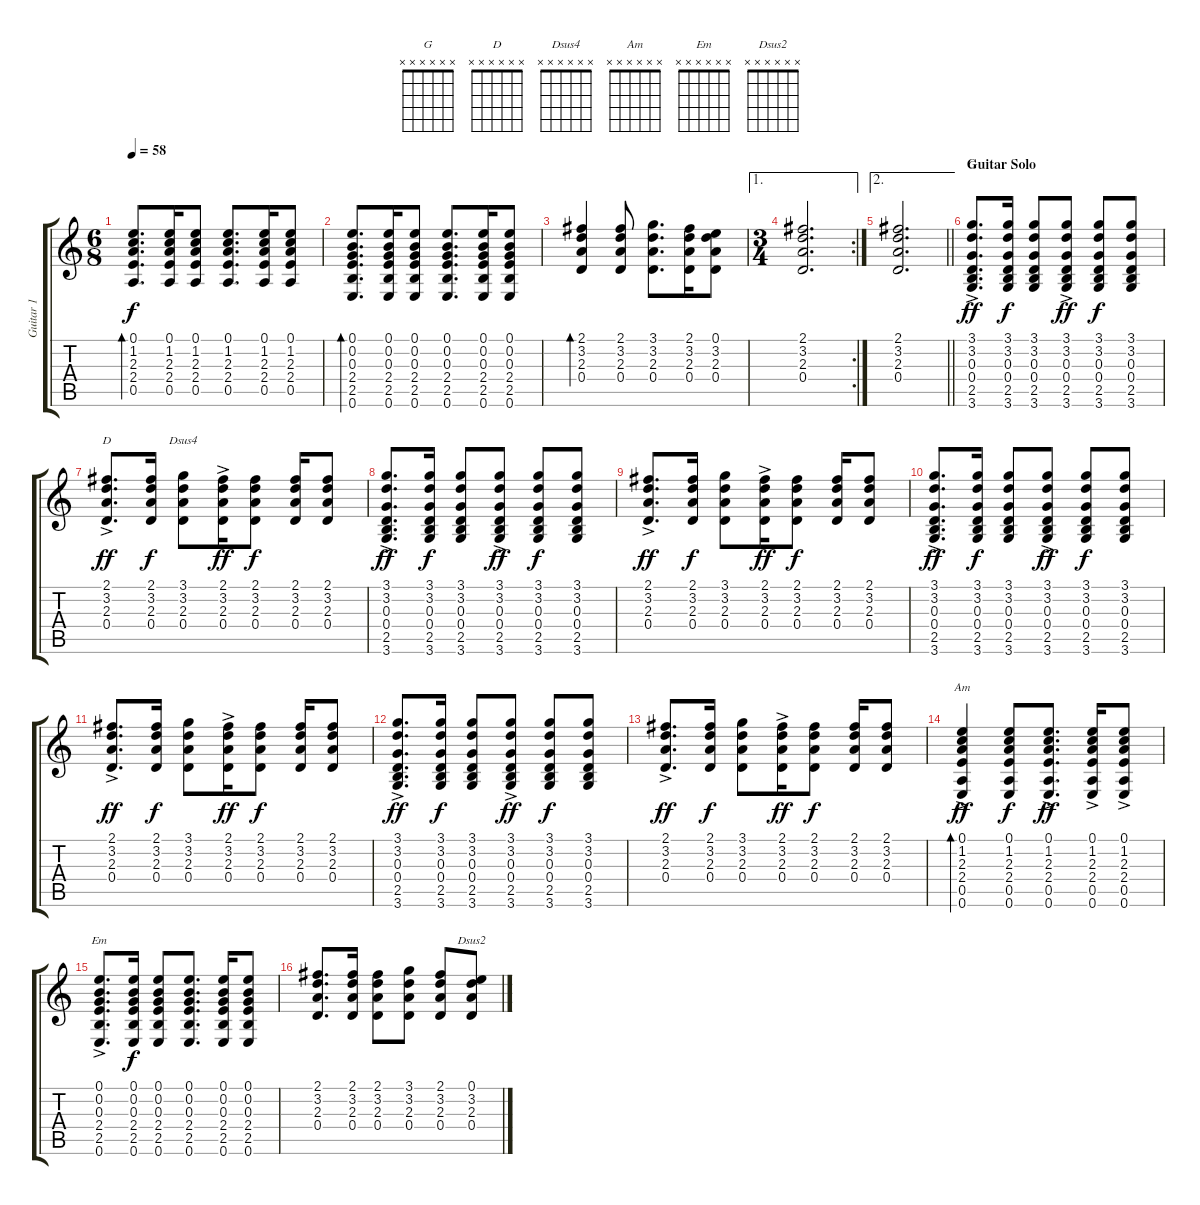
\track ("Guitar 1" "Guitar 1") {instrument acousticguitarsteel}
\staff {score tabs}
\tuning (E4 B3 G3 D3 A2 E2) {hide}
\chord ("G" x x x x x x)
\chord ("D" x x x x x x)
\chord ("Dsus4" x x x x x x)
\chord ("Am" x x x x x x)
\chord ("Em" x x x x x x)
\chord ("Dsus2" x x x x x x)
\ts (6 8)
\tempo 58
\clef g2
\ks c
(0.1 1.2 2.3 2.4 0.5).8{d bd 120 dy f} (0.1 1.2 2.3 2.4 0.5).16 (0.1 1.2 2.3 2.4 0.5).8 (0.1 1.2 2.3 2.4 0.5).8{d} (0.1 1.2 2.3 2.4 0.5).16 (0.1 1.2 2.3 2.4 0.5).8 |
(0.1 0.2 0.3 2.4 2.5 0.6).8{d bd 120} (0.1 0.2 0.3 2.4 2.5 0.6).16 (0.1 0.2 0.3 2.4 2.5 0.6).8 (0.1 0.2 0.3 2.4 2.5 0.6).8{d} (0.1 0.2 0.3 2.4 2.5 0.6).16 (0.1 0.2 0.3 2.4 2.5 0.6).8 |
(2.1 3.2 2.3 0.4).4{bd 120} (2.1 3.2 2.3 0.4).8 (3.1 3.2 2.3 0.4).8{d} (2.1 3.2 2.3 0.4).16 (0.1 3.2 2.3 0.4).8 |
\ae 1
\rc 2
\ts (3 4)
(2.1 3.2 2.3 0.4).2{d} |
\ae 2
\barLineRight lightlight
(2.1 3.2 2.3 0.4).2{d} |
\section ("" "Guitar Solo")
(3.1{ac} 3.2{ac} 0.3{ac} 0.4{ac} 2.5{ac} 3.6{ac}).8{d ch "G" dy ff volume 7} (3.1 3.2 0.3 0.4 2.5 3.6).16{dy f} (3.1 3.2 0.3 0.4 2.5 3.6).8 (3.1{ac} 3.2{ac} 0.3{ac} 0.4{ac} 2.5{ac} 3.6{ac}).8{dy ff} (3.1 3.2 0.3 0.4 2.5 3.6).8{dy f} (3.1 3.2 0.3 0.4 2.5 3.6).8 |
(2.1{ac} 3.2{ac} 2.3{ac} 0.4{ac}).8{d ch "D" dy ff} (2.1 3.2 2.3 0.4).16{dy f} (3.1 3.2 2.3 0.4).8{ch "Dsus4"} (2.1{ac} 3.2{ac} 2.3{ac} 0.4{ac}).16{dy ff} (2.1 3.2 2.3 0.4).8{dy f} (2.1 3.2 2.3 0.4).16 (2.1 3.2 2.3 0.4).8 |
(3.1{ac} 3.2{ac} 0.3{ac} 0.4{ac} 2.5{ac} 3.6{ac}).8{d dy ff} (3.1 3.2 0.3 0.4 2.5 3.6).16{dy f} (3.1 3.2 0.3 0.4 2.5 3.6).8 (3.1{ac} 3.2{ac} 0.3{ac} 0.4{ac} 2.5{ac} 3.6{ac}).8{dy ff} (3.1 3.2 0.3 0.4 2.5 3.6).8{dy f} (3.1 3.2 0.3 0.4 2.5 3.6).8 |
(2.1{ac} 3.2{ac} 2.3{ac} 0.4{ac}).8{d dy ff} (2.1 3.2 2.3 0.4).16{dy f} (3.1 3.2 2.3 0.4).8 (2.1{ac} 3.2{ac} 2.3{ac} 0.4{ac}).16{dy ff} (2.1 3.2 2.3 0.4).8{dy f} (2.1 3.2 2.3 0.4).16 (2.1 3.2 2.3 0.4).8 |
(3.1{ac} 3.2{ac} 0.3{ac} 0.4{ac} 2.5{ac} 3.6{ac}).8{d dy ff} (3.1 3.2 0.3 0.4 2.5 3.6).16{dy f} (3.1 3.2 0.3 0.4 2.5 3.6).8 (3.1{ac} 3.2{ac} 0.3{ac} 0.4{ac} 2.5{ac} 3.6{ac}).8{dy ff} (3.1 3.2 0.3 0.4 2.5 3.6).8{dy f} (3.1 3.2 0.3 0.4 2.5 3.6).8 |
(2.1{ac} 3.2{ac} 2.3{ac} 0.4{ac}).8{d dy ff} (2.1 3.2 2.3 0.4).16{dy f} (3.1 3.2 2.3 0.4).8 (2.1{ac} 3.2{ac} 2.3{ac} 0.4{ac}).16{dy ff} (2.1 3.2 2.3 0.4).8{dy f} (2.1 3.2 2.3 0.4).16 (2.1 3.2 2.3 0.4).8 |
(3.1{ac} 3.2{ac} 0.3{ac} 0.4{ac} 2.5{ac} 3.6{ac}).8{d dy ff} (3.1 3.2 0.3 0.4 2.5 3.6).16{dy f} (3.1 3.2 0.3 0.4 2.5 3.6).8 (3.1{ac} 3.2{ac} 0.3{ac} 0.4{ac} 2.5{ac} 3.6{ac}).8{dy ff} (3.1 3.2 0.3 0.4 2.5 3.6).8{dy f} (3.1 3.2 0.3 0.4 2.5 3.6).8 |
(2.1{ac} 3.2{ac} 2.3{ac} 0.4{ac}).8{d dy ff} (2.1 3.2 2.3 0.4).16{dy f} (3.1 3.2 2.3 0.4).8 (2.1{ac} 3.2{ac} 2.3{ac} 0.4{ac}).16{dy ff} (2.1 3.2 2.3 0.4).8{dy f} (2.1 3.2 2.3 0.4).16 (2.1 3.2 2.3 0.4).8 |
(0.1{ac} 1.2{ac} 2.3{ac} 2.4{ac} 0.5{ac} 0.6{ac}).4{bd 120 ch "Am" dy ff} (0.1 1.2 2.3 2.4 0.5 0.6).8{dy f} (0.1{ac} 1.2{ac} 2.3{ac} 2.4{ac} 0.5{ac} 0.6{ac}).8{d dy ff} (0.1{ac} 1.2{ac} 2.3{ac} 2.4{ac} 0.5{ac} 0.6{ac}).16 (0.1{ac} 1.2{ac} 2.3{ac} 2.4{ac} 0.5{ac} 0.6{ac}).8 |
(0.1{ac} 0.2{ac} 0.3{ac} 2.4{ac} 2.5{ac} 0.6{ac}).8{d ch "Em"} (0.1 0.2 0.3 2.4 2.5 0.6).16{dy f} (0.1 0.2 0.3 2.4 2.5 0.6).8 (0.1 0.2 0.3 2.4 2.5 0.6).8{d} (0.1 0.2 0.3 2.4 2.5 0.6).16 (0.1 0.2 0.3 2.4 2.5 0.6).8 |
(2.1 3.2 2.3 0.4).8{d} (2.1 3.2 2.3 0.4).16 (2.1 3.2 2.3 0.4).8 (3.1 3.2 2.3 0.4).8 (2.1 3.2 2.3 0.4).8 (0.1 3.2 2.3 0.4).8{ch "Dsus2"}
